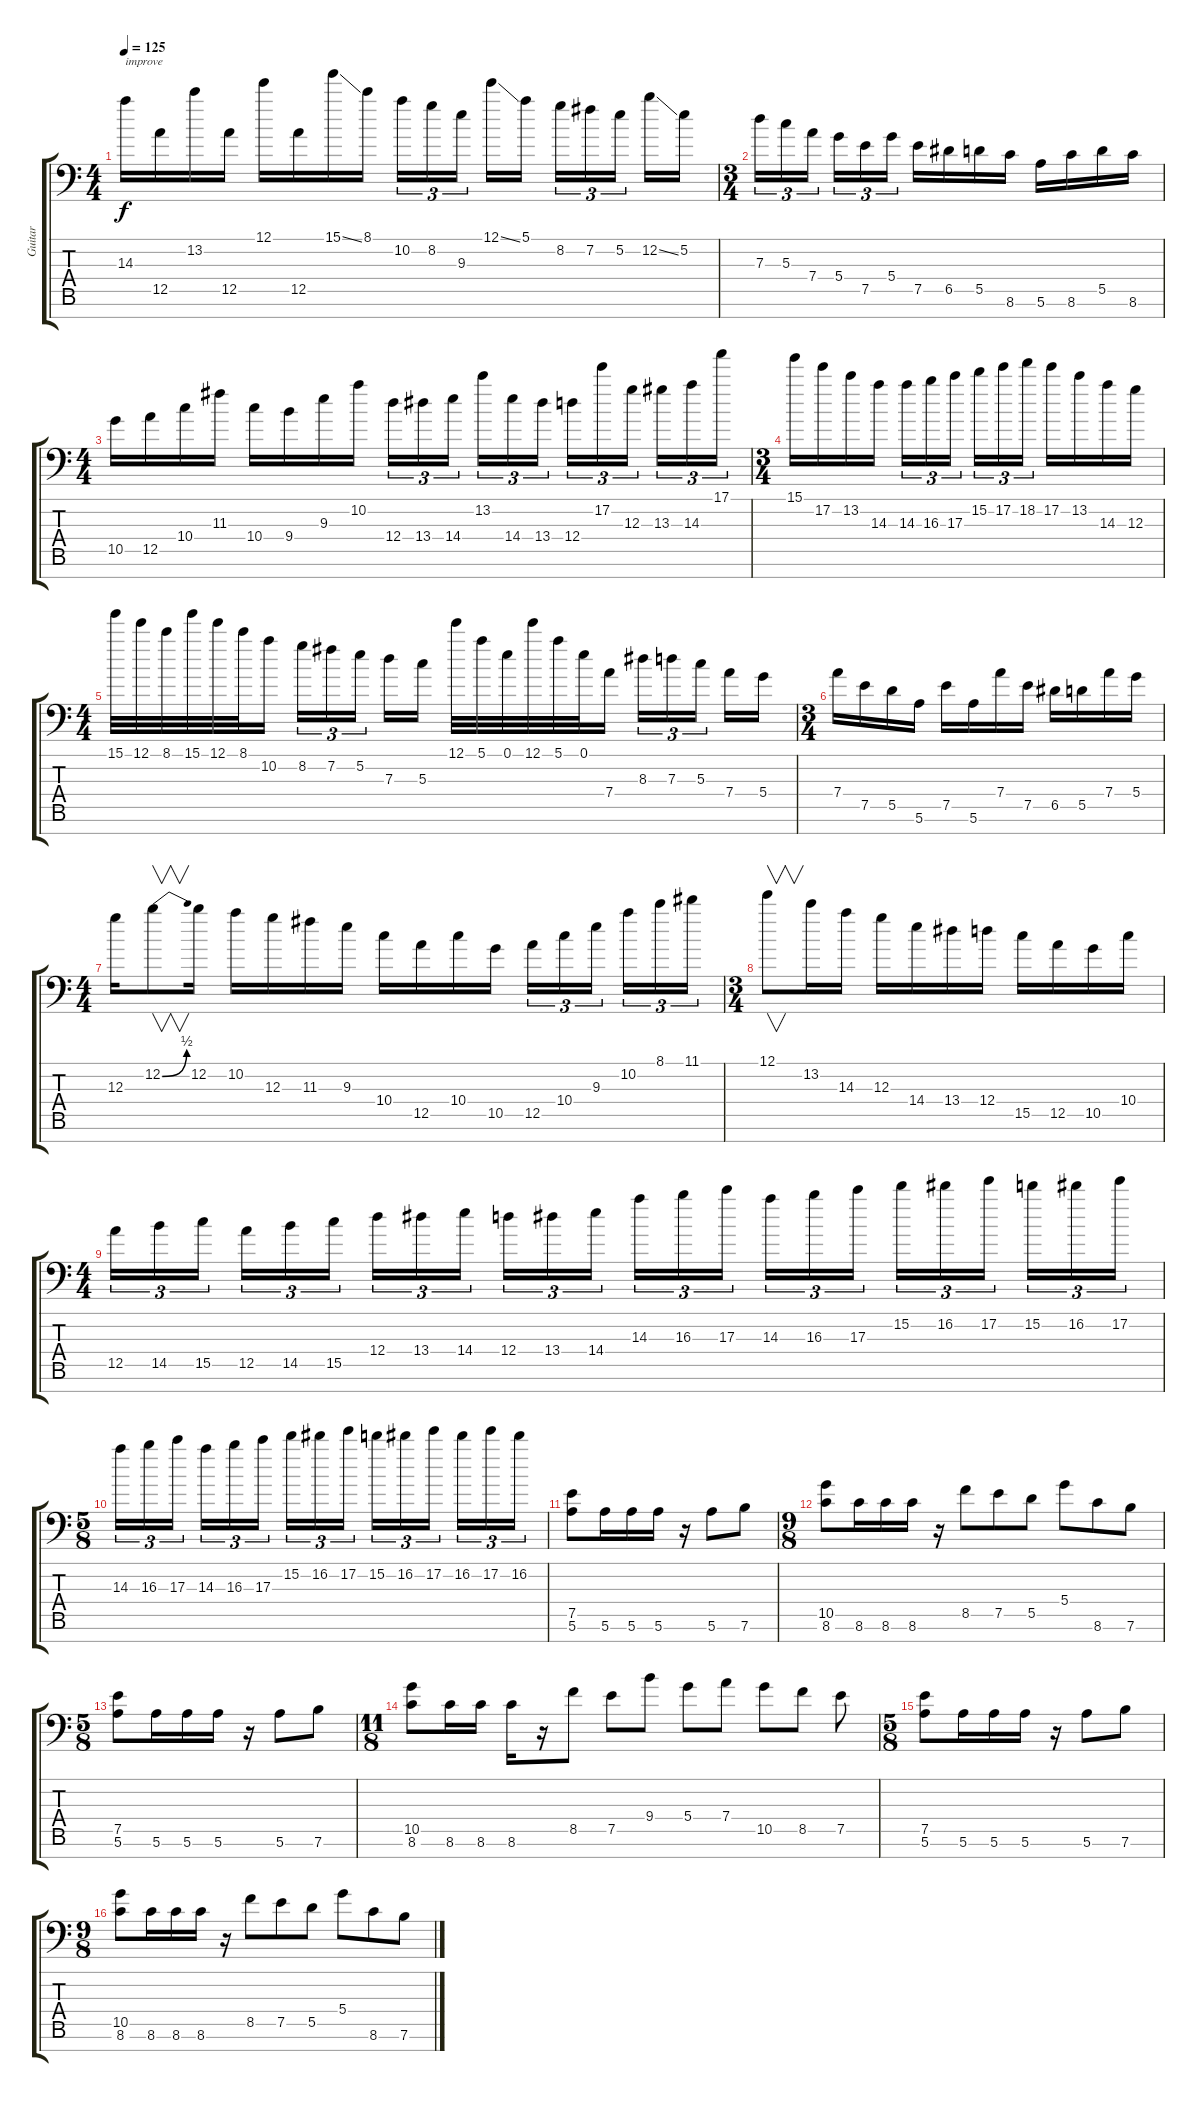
\track ("Guitar " "Guitar ") {instrument distortionguitar}
\staff {score tabs}
\tuning (E4 B3 G3 D3 A2 E2 A1) {hide}
\ts (4 4)
\tempo 125
\clef f4
\ks c
14.3.16{txt "improve" dy f} 12.5.16 13.2.16 12.5.16 12.1.16 12.5.16 15.1{ss}.16 8.1.16 10.2.16{tu (3 2)} 8.2.16{tu (3 2)} 9.3.16{tu (3 2)} 12.1{ss}.16 5.1.16 8.2.16{tu (3 2)} 7.2.16{tu (3 2)} 5.2.16{tu (3 2)} 12.2{ss}.16 5.2.16 |
\ts (3 4)
7.3.16{tu (3 2)} 5.3.16{tu (3 2)} 7.4.16{tu (3 2)} 5.4.16{tu (3 2)} 7.5.16{tu (3 2)} 5.4.16{tu (3 2)} 7.5.16 6.5.16 5.5.16 8.6.16 5.6.16 8.6.16 5.5.16 8.6.16 |
\ts (4 4)
10.5.16 12.5.16 10.4.16 11.3.16 10.4.16 9.4.16 9.3.16 10.2.16 12.4.16{tu (3 2)} 13.4.16{tu (3 2)} 14.4.16{tu (3 2)} 13.2.16{tu (3 2)} 14.4.16{tu (3 2)} 13.4.16{tu (3 2)} 12.4.16{tu (3 2)} 17.2.16{tu (3 2)} 12.3.16{tu (3 2)} 13.3.16{tu (3 2)} 14.3.16{tu (3 2)} 17.1.16{tu (3 2)} |
\ts (3 4)
15.1.16 17.2.16 13.2.16 14.3.16 14.3.16{tu (3 2)} 16.3.16{tu (3 2)} 17.3.16{tu (3 2)} 15.2.16{tu (3 2)} 17.2.16{tu (3 2)} 18.2.16{tu (3 2)} 17.2.16 13.2.16 14.3.16 12.3.16 |
\ts (4 4)
15.1.32 12.1.32 8.1.32 15.1.32 12.1.32 8.1.32 10.2.16 8.2.16{tu (3 2)} 7.2.16{tu (3 2)} 5.2.16{tu (3 2)} 7.3.16 5.3.16 12.1.32 5.1.32 0.1.32 12.1.32 5.1.32 0.1.32 7.4.16 8.3.16{tu (3 2)} 7.3.16{tu (3 2)} 5.3.16{tu (3 2)} 7.4.16 5.4.16 |
\ts (3 4)
7.4.16 7.5.16 5.5.16 5.6.16 7.5.16 5.6.16 7.4.16 7.5.16 6.5.16 5.5.16 7.4.16 5.4.16 |
\ts (4 4)
12.3.16 12.2{be (bend 0 0 60 2)}.8{v} 12.2.16 10.2.16 12.3.16 11.3.16 9.3.16 10.4.16 12.5.16 10.4.16 10.5.16 12.5.16{tu (3 2)} 10.4.16{tu (3 2)} 9.3.16{tu (3 2)} 10.2.16{tu (3 2)} 8.1.16{tu (3 2)} 11.1.16{tu (3 2)} |
\ts (3 4)
12.1.8{v} 13.2.16 14.3.16 12.3.16 14.4.16 13.4.16 12.4.16 15.5.16 12.5.16 10.5.16 10.4.16 |
\ts (4 4)
12.5.16{tu (3 2)} 14.5.16{tu (3 2)} 15.5.16{tu (3 2)} 12.5.16{tu (3 2)} 14.5.16{tu (3 2)} 15.5.16{tu (3 2)} 12.4.16{tu (3 2)} 13.4.16{tu (3 2)} 14.4.16{tu (3 2)} 12.4.16{tu (3 2)} 13.4.16{tu (3 2)} 14.4.16{tu (3 2)} 14.3.16{tu (3 2)} 16.3.16{tu (3 2)} 17.3.16{tu (3 2)} 14.3.16{tu (3 2)} 16.3.16{tu (3 2)} 17.3.16{tu (3 2)} 15.2.16{tu (3 2)} 16.2.16{tu (3 2)} 17.2.16{tu (3 2)} 15.2.16{tu (3 2)} 16.2.16{tu (3 2)} 17.2.16{tu (3 2)} |
\ts (5 8)
14.3.16{tu (3 2)} 16.3.16{tu (3 2)} 17.3.16{tu (3 2)} 14.3.16{tu (3 2)} 16.3.16{tu (3 2)} 17.3.16{tu (3 2)} 15.2.16{tu (3 2)} 16.2.16{tu (3 2)} 17.2.16{tu (3 2)} 15.2.16{tu (3 2)} 16.2.16{tu (3 2)} 17.2.16{tu (3 2)} 16.2.16{tu (3 2)} 17.2.16{tu (3 2)} 16.2.16{tu (3 2)} |
(7.5 5.6).8 5.6.16 5.6.16 5.6.16 r.16 5.6.8 7.6.8 |
\ts (9 8)
(10.5 8.6).8 8.6.16 8.6.16 8.6.16 r.16 8.5.8 7.5.8 5.5.8 5.4.8 8.6.8 7.6.8 |
\ts (5 8)
(7.5 5.6).8 5.6.16 5.6.16 5.6.16 r.16 5.6.8 7.6.8 |
\ts (11 8)
(10.5 8.6).8 8.6.16 8.6.16 8.6.16 r.16 8.5.8 7.5.8 9.4.8 5.4.8 7.4.8 10.5.8 8.5.8 7.5.8 |
\ts (5 8)
(7.5 5.6).8 5.6.16 5.6.16 5.6.16 r.16 5.6.8 7.6.8 |
\ts (9 8)
(10.5 8.6).8 8.6.16 8.6.16 8.6.16 r.16 8.5.8 7.5.8 5.5.8 5.4.8 8.6.8 7.6.8
